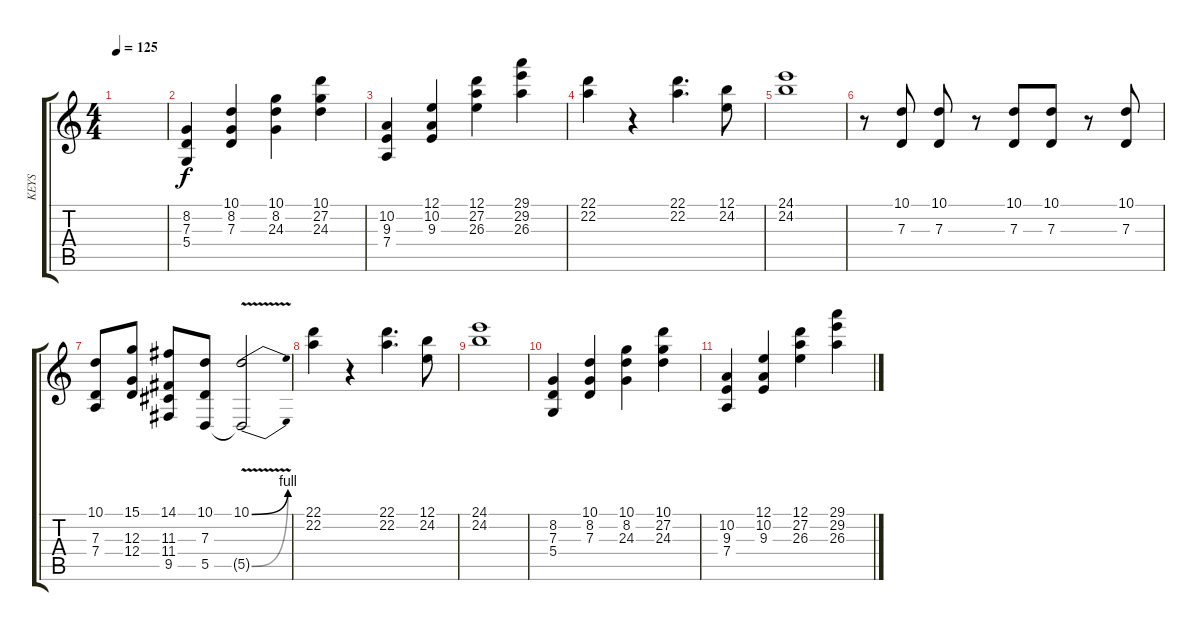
\track ("KEYS" "KEYS") {instrument synthbrass1}
\staff {score tabs}
\tuning (E4 B3 G3 D3 A2 E2) {hide}
\ts (4 4)
\tempo 125
\clef g2
\ks c
|
(8.2 7.3 5.4).4 (10.1 8.2 7.3).4 (10.1 8.2 24.3).4 (10.1 27.2 24.3).4 |
(10.2 9.3 7.4).4 (12.1 10.2 9.3).4 (12.1 27.2 26.3).4 (29.1 29.2 26.3).4 |
(22.1 22.2).4 r.4 (22.1 22.2).4{d} (12.1 24.2).8 |
(24.1 24.2).1 |
r.8 (10.1 7.3).8 (10.1 7.3).8 r.8 (10.1 7.3).8 (10.1 7.3).8 r.8 (10.1 7.3).8 |
(10.1 7.3 7.4).8 (15.1 12.3 12.4).8 (14.1 11.3 11.4 9.5).8 (10.1 7.3 5.5).8 (10.1{be (bend 0 0 60 4)} 5.5{be (bend 0 0 60 4) v t}).2 |
(22.1 22.2).4 r.4 (22.1 22.2).4{d} (12.1 24.2).8 |
(24.1 24.2).1 |
(8.2 7.3 5.4).4 (10.1 8.2 7.3).4 (10.1 8.2 24.3).4 (10.1 27.2 24.3).4 |
(10.2 9.3 7.4).4 (12.1 10.2 9.3).4 (12.1 27.2 26.3).4 (29.1 29.2 26.3).4
